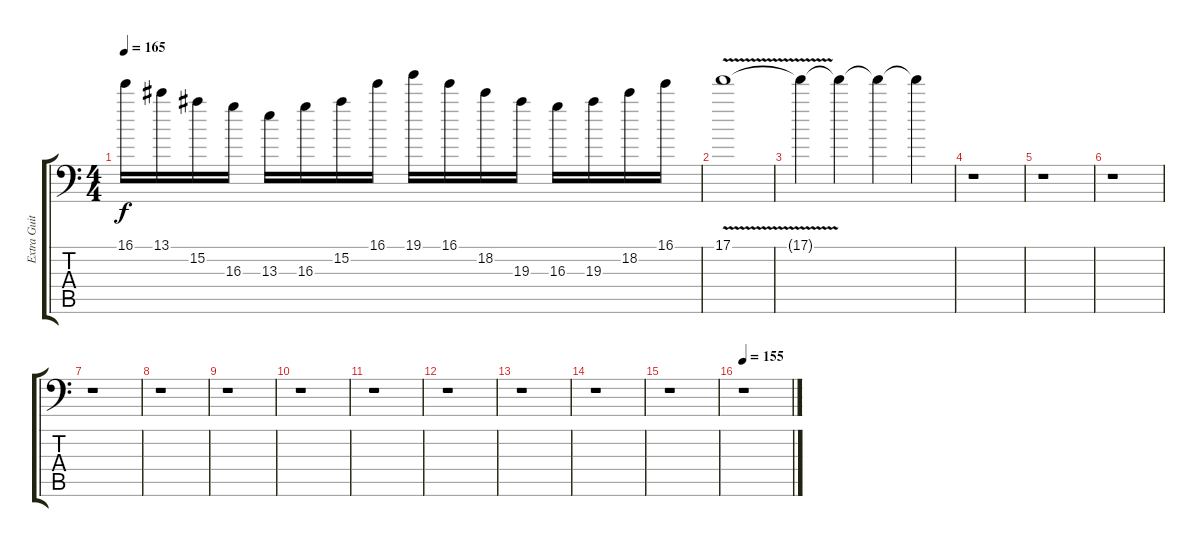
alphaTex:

\track ("Extra Guitar" "Extra Guit") {instrument overdrivenguitar}
\staff {score tabs}
\tuning (C4 G3 Eb3 Bb2 F2 Bb1) {hide}
\ts (4 4)
\tempo 165
\clef f4
\ks c
16.1.16{dy f} 13.1.16 15.2.16 16.3.16 13.3.16 16.3.16 15.2.16 16.1.16 19.1.16 16.1.16 18.2.16 19.3.16 16.3.16 19.3.16 18.2.16 16.1.16 |
17.1{v}.1 |
17.1{t}.4 17.1{t}.4 17.1{t}.4 17.1{t}.4 |
r.1 |
r.1 |
r.1 |
r.1 |
r.1 |
r.1 |
r.1 |
r.1 |
r.1 |
r.1 |
r.1 |
r.1 |
\tempo 155
r.1
